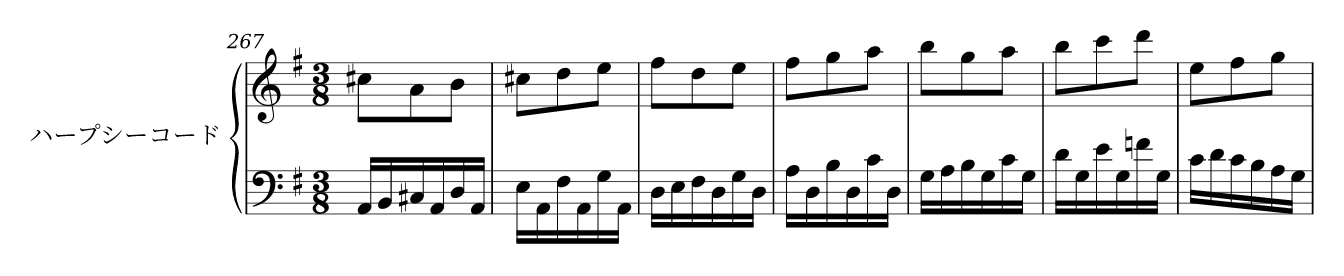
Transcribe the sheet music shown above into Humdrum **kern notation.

**kern	**kern
*part1	*part1
*staff2	*staff1
*I"ハープシーコード	*
*clefF4	*clefG2
*k[f#]	*k[f#]
*M3/8	*M3/8
=267	=267
16AA/LL	8cc#X\L
16BB/	.
16C#X/	8a\
16AA/	.
16D/	8b\J
16AA/JJ	.
=268	=268
16E\LL	8cc#X\L
16AA\	.
16F#\	8dd\
16AA\	.
16G\	8ee\J
16AA\JJ	.
=269	=269
16D\LL	8ff#\L
16E\	.
16F#\	8dd\
16D\	.
16G\	8ee\J
16D\JJ	.
!!LO:PB:g=z
=270	=270
16A\LL	8ff#\L
16D\	.
16B\	8gg\
16D\	.
16c\	8aa\J
16D\JJ	.
=271	=271
16G\LL	8bb\L
16A\	.
16B\	8gg\
16G\	.
16c\	8aa\J
16G\JJ	.
=272	=272
16d\LL	8bb\L
16G\	.
16e\	8ccc\
16G\	.
16fn\	8ddd\J
16G\JJ	.
=273	=273
16c\LL	8ee\L
16d\	.
16c\	8ff#\
16B\	.
16A\	8gg\J
16G\JJ	.
=	=
*-	*-
